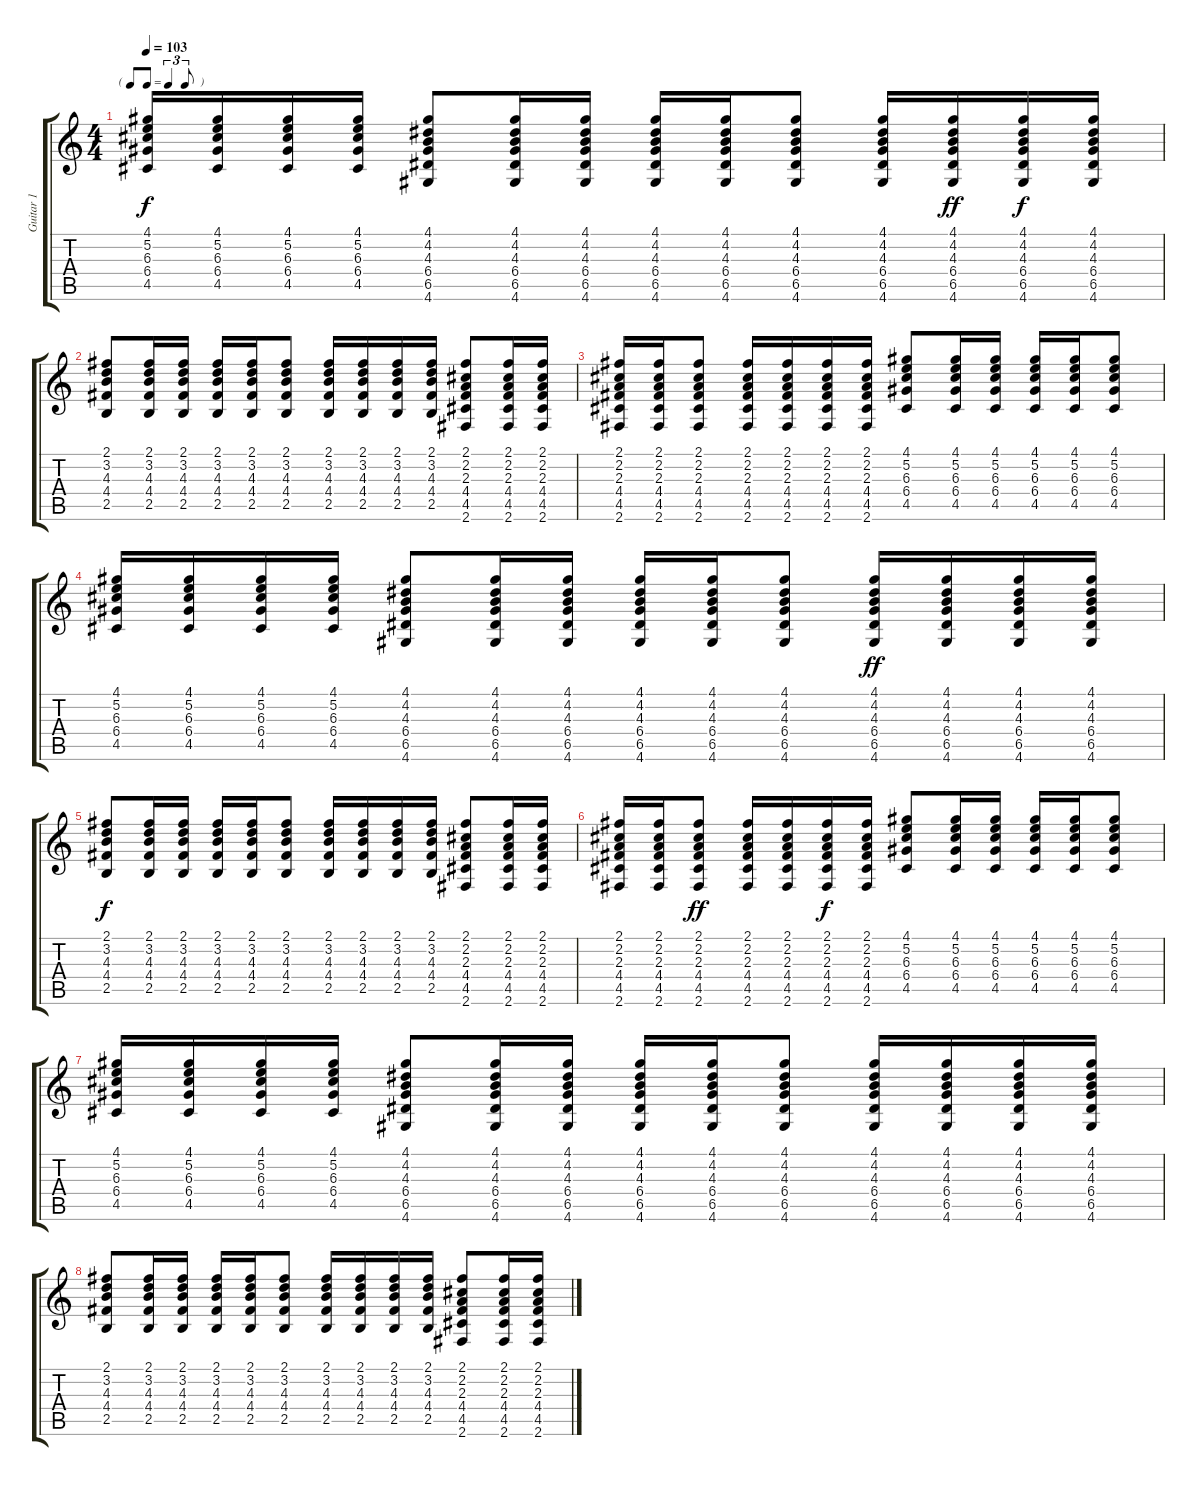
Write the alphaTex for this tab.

\track ("Guitar 1" "Guitar 1") {instrument overdrivenguitar}
\staff {score tabs}
\tuning (E4 B3 G3 D3 A2 E2) {hide}
\ts (4 4)
\tf triplet8th
\tempo 103
\clef g2
\ks c
(4.1 5.2 6.3 6.4 4.5).16{dy f} (4.1 5.2 6.3 6.4 4.5).16 (4.1 5.2 6.3 6.4 4.5).16 (4.1 5.2 6.3 6.4 4.5).16 (4.1 4.2 4.3 6.4 6.5 4.6).8 (4.1 4.2 4.3 6.4 6.5 4.6).16 (4.1 4.2 4.3 6.4 6.5 4.6).16 (4.1 4.2 4.3 6.4 6.5 4.6).16 (4.1 4.2 4.3 6.4 6.5 4.6).16 (4.1 4.2 4.3 6.4 6.5 4.6).8 (4.1 4.2 4.3 6.4 6.5 4.6).16 (4.1 4.2 4.3 6.4 6.5 4.6).16{dy ff} (4.1 4.2 4.3 6.4 6.5 4.6).16{dy f} (4.1 4.2 4.3 6.4 6.5 4.6).16 |
(2.1 3.2 4.3 4.4 2.5).8 (2.1 3.2 4.3 4.4 2.5).16 (2.1 3.2 4.3 4.4 2.5).16 (2.1 3.2 4.3 4.4 2.5).16 (2.1 3.2 4.3 4.4 2.5).16 (2.1 3.2 4.3 4.4 2.5).8 (2.1 3.2 4.3 4.4 2.5).16 (2.1 3.2 4.3 4.4 2.5).16 (2.1 3.2 4.3 4.4 2.5).16 (2.1 3.2 4.3 4.4 2.5).16 (2.1 2.2 2.3 4.4 4.5 2.6).8 (2.1 2.2 2.3 4.4 4.5 2.6).16 (2.1 2.2 2.3 4.4 4.5 2.6).16 |
(2.1 2.2 2.3 4.4 4.5 2.6).16 (2.1 2.2 2.3 4.4 4.5 2.6).16 (2.1 2.2 2.3 4.4 4.5 2.6).8 (2.1 2.2 2.3 4.4 4.5 2.6).16 (2.1 2.2 2.3 4.4 4.5 2.6).16 (2.1 2.2 2.3 4.4 4.5 2.6).16 (2.1 2.2 2.3 4.4 4.5 2.6).16 (4.1 5.2 6.3 6.4 4.5).8 (4.1 5.2 6.3 6.4 4.5).16 (4.1 5.2 6.3 6.4 4.5).16 (4.1 5.2 6.3 6.4 4.5).16 (4.1 5.2 6.3 6.4 4.5).16 (4.1 5.2 6.3 6.4 4.5).8 |
(4.1 5.2 6.3 6.4 4.5).16 (4.1 5.2 6.3 6.4 4.5).16 (4.1 5.2 6.3 6.4 4.5).16 (4.1 5.2 6.3 6.4 4.5).16 (4.1 4.2 4.3 6.4 6.5 4.6).8 (4.1 4.2 4.3 6.4 6.5 4.6).16 (4.1 4.2 4.3 6.4 6.5 4.6).16 (4.1 4.2 4.3 6.4 6.5 4.6).16 (4.1 4.2 4.3 6.4 6.5 4.6).16 (4.1 4.2 4.3 6.4 6.5 4.6).8 (4.1 4.2 4.3 6.4 6.5 4.6).16{dy ff} (4.1 4.2 4.3 6.4 6.5 4.6).16 (4.1 4.2 4.3 6.4 6.5 4.6).16 (4.1 4.2 4.3 6.4 6.5 4.6).16 |
(2.1 3.2 4.3 4.4 2.5).8{dy f} (2.1 3.2 4.3 4.4 2.5).16 (2.1 3.2 4.3 4.4 2.5).16 (2.1 3.2 4.3 4.4 2.5).16 (2.1 3.2 4.3 4.4 2.5).16 (2.1 3.2 4.3 4.4 2.5).8 (2.1 3.2 4.3 4.4 2.5).16 (2.1 3.2 4.3 4.4 2.5).16 (2.1 3.2 4.3 4.4 2.5).16 (2.1 3.2 4.3 4.4 2.5).16 (2.1 2.2 2.3 4.4 4.5 2.6).8 (2.1 2.2 2.3 4.4 4.5 2.6).16 (2.1 2.2 2.3 4.4 4.5 2.6).16 |
(2.1 2.2 2.3 4.4 4.5 2.6).16 (2.1 2.2 2.3 4.4 4.5 2.6).16 (2.1 2.2 2.3 4.4 4.5 2.6).8{dy ff} (2.1 2.2 2.3 4.4 4.5 2.6).16 (2.1 2.2 2.3 4.4 4.5 2.6).16 (2.1 2.2 2.3 4.4 4.5 2.6).16{dy f} (2.1 2.2 2.3 4.4 4.5 2.6).16 (4.1 5.2 6.3 6.4 4.5).8 (4.1 5.2 6.3 6.4 4.5).16 (4.1 5.2 6.3 6.4 4.5).16 (4.1 5.2 6.3 6.4 4.5).16 (4.1 5.2 6.3 6.4 4.5).16 (4.1 5.2 6.3 6.4 4.5).8 |
(4.1 5.2 6.3 6.4 4.5).16 (4.1 5.2 6.3 6.4 4.5).16 (4.1 5.2 6.3 6.4 4.5).16 (4.1 5.2 6.3 6.4 4.5).16 (4.1 4.2 4.3 6.4 6.5 4.6).8 (4.1 4.2 4.3 6.4 6.5 4.6).16 (4.1 4.2 4.3 6.4 6.5 4.6).16 (4.1 4.2 4.3 6.4 6.5 4.6).16 (4.1 4.2 4.3 6.4 6.5 4.6).16 (4.1 4.2 4.3 6.4 6.5 4.6).8 (4.1 4.2 4.3 6.4 6.5 4.6).16 (4.1 4.2 4.3 6.4 6.5 4.6).16 (4.1 4.2 4.3 6.4 6.5 4.6).16 (4.1 4.2 4.3 6.4 6.5 4.6).16 |
(2.1 3.2 4.3 4.4 2.5).8 (2.1 3.2 4.3 4.4 2.5).16 (2.1 3.2 4.3 4.4 2.5).16 (2.1 3.2 4.3 4.4 2.5).16 (2.1 3.2 4.3 4.4 2.5).16 (2.1 3.2 4.3 4.4 2.5).8 (2.1 3.2 4.3 4.4 2.5).16 (2.1 3.2 4.3 4.4 2.5).16 (2.1 3.2 4.3 4.4 2.5).16 (2.1 3.2 4.3 4.4 2.5).16 (2.1 2.2 2.3 4.4 4.5 2.6).8 (2.1 2.2 2.3 4.4 4.5 2.6).16 (2.1 2.2 2.3 4.4 4.5 2.6).16
